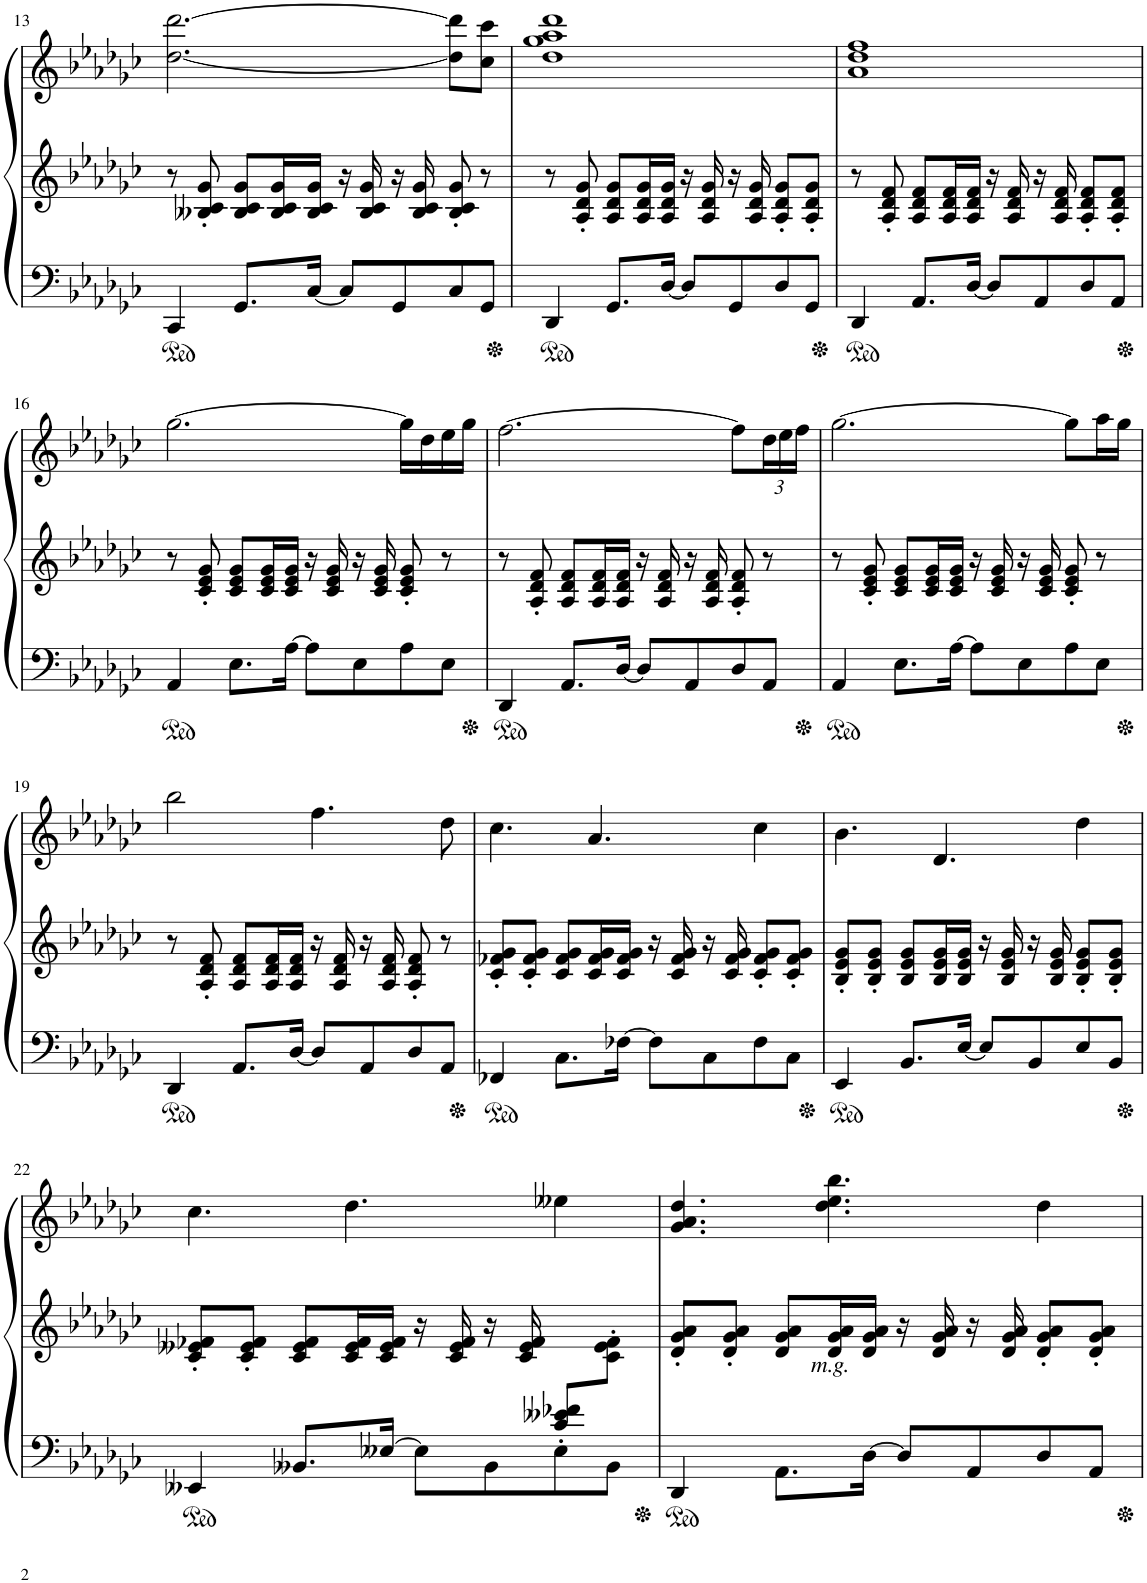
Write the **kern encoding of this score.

**kern	**kern	**kern
*part1	*part1	*part1
*staff3	*staff2	*staff1
*I"Piano	*	*
*I'Pno.	*	*
!!LO:PB:g=z
*clefF4	*clefG2	*clefG2
*k[b-e-a-d-g-c-]	*k[b-e-a-d-g-c-]	*k[b-e-a-d-g-c-]
*M4/4	*M4/4	*M4/4
=13	=13	=13
4CC-/	8r	[2.dd-\ [2.ddd-\
.	8B--X/' 8c-/' 8g-/'	.
8.GG-/L	8B--/ 8c-/ 8g-/L	.
.	16B--/ 16c-/ 16g-/L	.
[16C-/Jk	16B--/ 16c-/ 16g-/JJ	.
8C-/L]	16r	.
.	16B--/ 16c-/ 16g-/	.
8GG-/	16r	.
.	16B--/ 16c-/ 16g-/	.
8C-/	8B--/' 8c-/' 8g-/'	8dd-\] 8ddd-\]L
8GG-/J	8r	8cc-\ 8ccc-\J
=14	=14	=14
4DD-/	8r	1dd- 1gg- 1aa- 1ddd-
.	8A-/' 8d-/' 8g-/'	.
8.GG-/L	8A-/ 8d-/ 8g-/L	.
.	16A-/ 16d-/ 16g-/L	.
[16D-/Jk	16A-/ 16d-/ 16g-/JJ	.
8D-/L]	16r	.
.	16A-/ 16d-/ 16g-/	.
8GG-/	16r	.
.	16A-/ 16d-/ 16g-/	.
8D-/	8A-/' 8d-/' 8g-/'L	.
8GG-/J	8A-/' 8d-/' 8g-/'J	.
=15	=15	=15
4DD-/	8r	1a- 1dd- 1ff
.	8A-/' 8d-/' 8f/'	.
8.AA-/L	8A-/ 8d-/ 8f/L	.
.	16A-/ 16d-/ 16f/L	.
[16D-/Jk	16A-/ 16d-/ 16f/JJ	.
8D-/L]	16r	.
.	16A-/ 16d-/ 16f/	.
8AA-/	16r	.
.	16A-/ 16d-/ 16f/	.
8D-/	8A-/' 8d-/' 8f/'L	.
8AA-/J	8A-/' 8d-/' 8f/'J	.
!!LO:LB:g=z
=16	=16	=16
4AA-/	8r	[2.gg-\
.	8c-/' 8e-/' 8g-/'	.
8.E-\L	8c-/ 8e-/ 8g-/L	.
.	16c-/ 16e-/ 16g-/L	.
[16A-\Jk	16c-/ 16e-/ 16g-/JJ	.
8A-\L]	16r	.
.	16c-/ 16e-/ 16g-/	.
8E-\	16r	.
.	16c-/ 16e-/ 16g-/	.
8A-\	8c-/' 8e-/' 8g-/'	16gg-\LL]
.	.	16dd-\
8E-\J	8r	16ee-\
.	.	16gg-\JJ
=17	=17	=17
4DD-/	8r	[2.ff\
.	8A-/' 8d-/' 8f/'	.
8.AA-/L	8A-/ 8d-/ 8f/L	.
.	16A-/ 16d-/ 16f/L	.
[16D-/Jk	16A-/ 16d-/ 16f/JJ	.
8D-/L]	16r	.
.	16A-/ 16d-/ 16f/	.
8AA-/	16r	.
.	16A-/ 16d-/ 16f/	.
8D-/	8A-/' 8d-/' 8f/'	8ff\L]
*	*	*Xbrackettup
8AA-/J	8r	24dd-\L
.	.	24ee-\
.	.	24ff\JJ
=18	=18	=18
4AA-/	8r	[2.gg-\
.	8c-/' 8e-/' 8g-/'	.
8.E-\L	8c-/ 8e-/ 8g-/L	.
.	16c-/ 16e-/ 16g-/L	.
[16A-\Jk	16c-/ 16e-/ 16g-/JJ	.
8A-\L]	16r	.
.	16c-/ 16e-/ 16g-/	.
8E-\	16r	.
.	16c-/ 16e-/ 16g-/	.
8A-\	8c-/' 8e-/' 8g-/'	8gg-\L]
8E-\J	8r	16aa-\L
.	.	16gg-\JJ
!!LO:LB:g=z
=19	=19	=19
4DD-/	8r	2bb-\
.	8A-/' 8d-/' 8f/'	.
8.AA-/L	8A-/ 8d-/ 8f/L	.
.	16A-/ 16d-/ 16f/L	.
[16D-/Jk	16A-/ 16d-/ 16f/JJ	.
8D-/L]	16r	4.ff\
.	16A-/ 16d-/ 16f/	.
8AA-/	16r	.
.	16A-/ 16d-/ 16f/	.
8D-/	8A-/' 8d-/' 8f/'	.
8AA-/J	8r	8dd-\
=20	=20	=20
4FF-X/	8c-/' 8f-X/' 8g-/'L	4.cc-\
.	8c-/' 8f-/' 8g-/'J	.
8.C-\L	8c-/ 8f-/ 8g-/L	.
.	16c-/ 16f-/ 16g-/L	4.a-/
[16F-X\Jk	16c-/ 16f-/ 16g-/JJ	.
8F-\L]	16r	.
.	16c-/ 16f-/ 16g-/	.
8C-\	16r	.
.	16c-/ 16f-/ 16g-/	.
8F-\	8c-/' 8f-/' 8g-/'L	4cc-\
8C-\J	8c-/' 8f-/' 8g-/'J	.
=21	=21	=21
4EE-/	8B-/' 8e-/' 8g-/'L	4.b-\
.	8B-/' 8e-/' 8g-/'J	.
8.BB-/L	8B-/ 8e-/ 8g-/L	.
.	16B-/ 16e-/ 16g-/L	4.d-/
[16E-/Jk	16B-/ 16e-/ 16g-/JJ	.
8E-/L]	16r	.
.	16B-/ 16e-/ 16g-/	.
8BB-/	16r	.
.	16B-/ 16e-/ 16g-/	.
8E-/	8B-/' 8e-/' 8g-/'L	4dd-\
8BB-/J	8B-/' 8e-/' 8g-/'J	.
!!LO:LB:g=z
=22	=22	=22
*^	*	*
2.ryy	4EE--X/	8c-/' 8e--X/' 8f-X/'L	4.cc-\
.	.	8c-/' 8e--/' 8f-/'J	.
.	8.BB--X/L	8c-/ 8e--/ 8f-/L	.
.	.	16c-/ 16e--/ 16f-/L	4.dd-\
.	[16E--X/Jk	16c-/ 16e--/ 16f-/JJ	.
.	8E--\L]	16r	.
.	.	16c-/ 16e--/ 16f-/	.
.	8BB--\	16r	.
.	.	16c-/ 16e--/ 16f-/	.
8c-/' 8e--X/' 8f-X/'L	8E--\	8ryy	4ee--X\
8ryy	8BB--\J	8c-\' 8e--\' 8f-\'J	.
*v	*v	*	*
=23	=23	=23
4DD-/	8d-/' 8g-/' 8a-/'L	4.g-/ 4.a-/ 4.dd-/
.	8d-/' 8g-/' 8a-/'J	.
8.AA-\L	8d-/ 8g-/ 8a-/L	.
!	!LO:TX:b:i:t=m.g.	!
.	16d-/ 16g-/ 16a-/L	4.dd-\ 4.ee-\ 4.bb-\
[16D-\Jk	16d-/ 16g-/ 16a-/JJ	.
8D-/L]	16r	.
.	16d-/ 16g-/ 16a-/	.
8AA-/	16r	.
.	16d-/ 16g-/ 16a-/	.
8D-/	8d-/' 8g-/' 8a-/'L	4dd-\
8AA-/J	8d-/' 8g-/' 8a-/'J	.
=	=	=
*-	*-	*-
